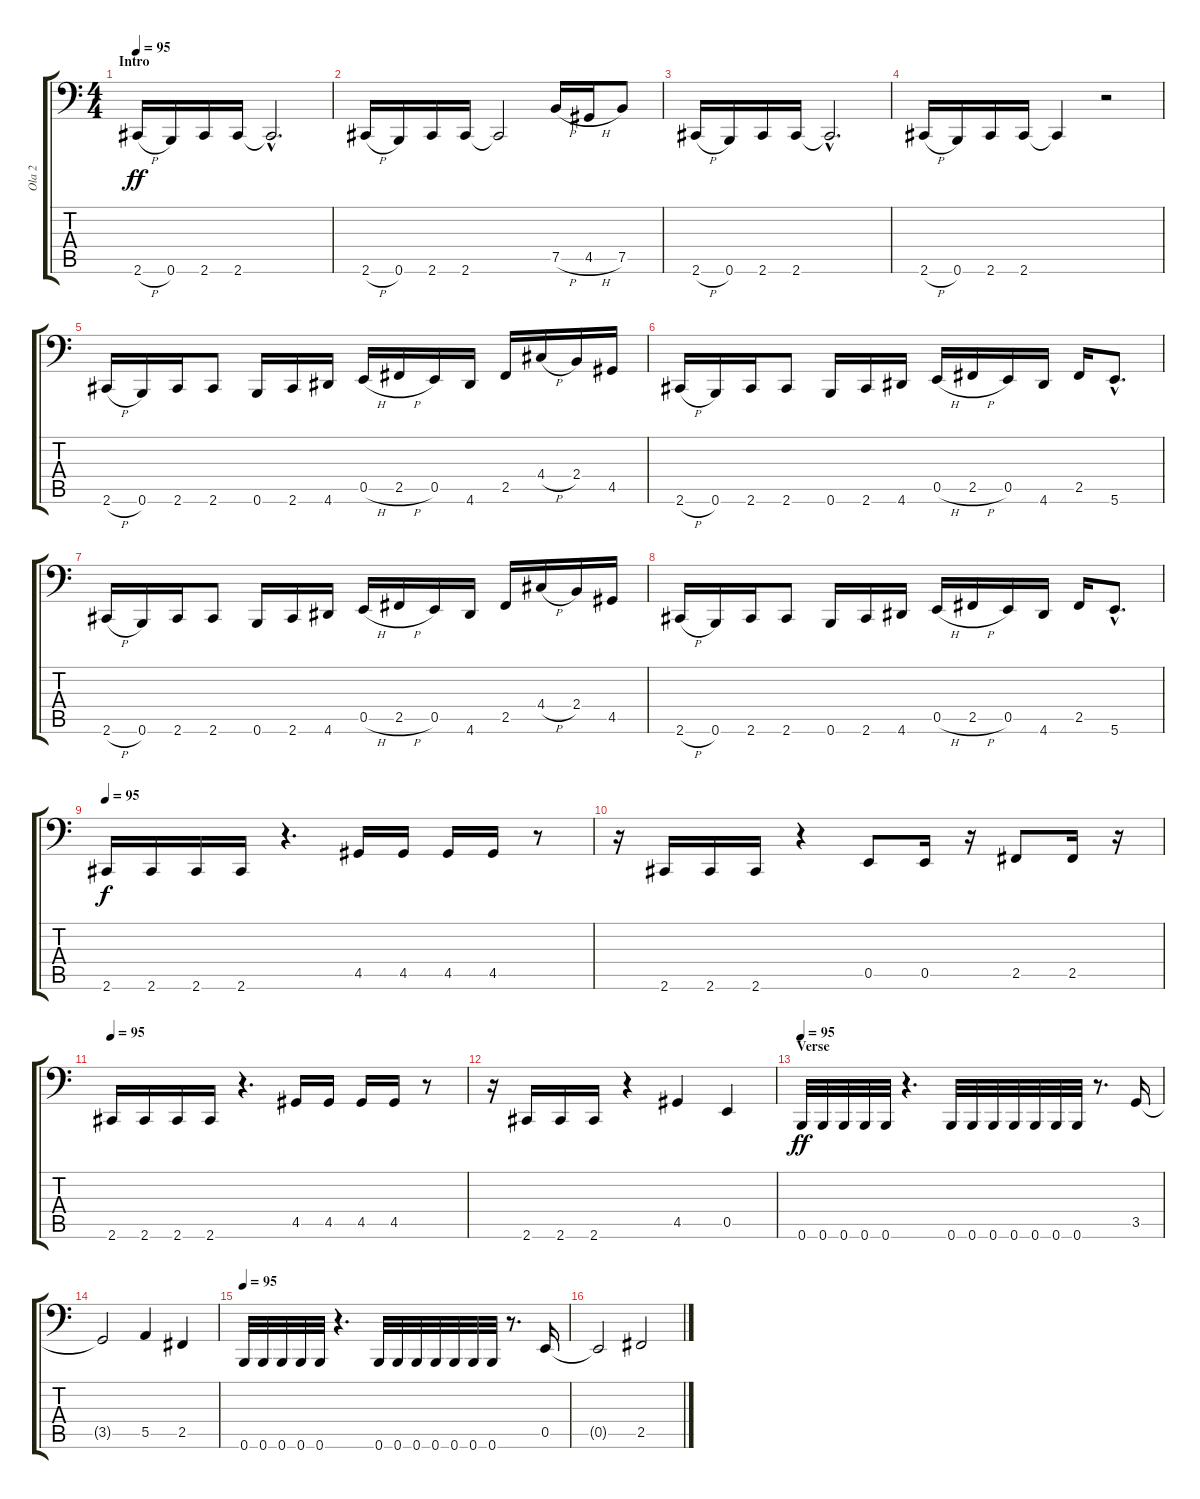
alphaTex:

\track ("Ola 2" "Ola 2") {instrument electricbasspick}
\staff {score tabs}
\tuning (B2 Gb2 D2 A1 E1 B0) {hide}
\ts (4 4)
\section ("" "Intro")
\tempo 95
\clef f4
\ks c
2.6{h}.16{dy ff instrument electricbasspick} 0.6.16 2.6.16 2.6.16 2.6{hac t}.2{d} |
2.6{h}.16 0.6.16 2.6.16 2.6.16 2.6{t}.2 7.5{h}.16 4.5{h}.16 7.5.8 |
2.6{h}.16 0.6.16 2.6.16 2.6.16 2.6{hac t}.2{d} |
2.6{h}.16 0.6.16 2.6.16 2.6.16 2.6{t}.4 r.2 |
2.6{h}.16 0.6.16 2.6.16 2.6.8 0.6.16 2.6.16 4.6.16 0.5{h}.16 2.5{h}.16 0.5.16 4.6.16 2.5.16 4.4{h}.16 2.4.16 4.5.16 |
2.6{h}.16 0.6.16 2.6.16 2.6.8 0.6.16 2.6.16 4.6.16 0.5{h}.16 2.5{h}.16 0.5.16 4.6.16 2.5.16 5.6{hac}.8{d} |
2.6{h}.16 0.6.16 2.6.16 2.6.8 0.6.16 2.6.16 4.6.16 0.5{h}.16 2.5{h}.16 0.5.16 4.6.16 2.5.16 4.4{h}.16 2.4.16 4.5.16 |
2.6{h}.16 0.6.16 2.6.16 2.6.8 0.6.16 2.6.16 4.6.16 0.5{h}.16 2.5{h}.16 0.5.16 4.6.16 2.5.16 5.6{hac}.8{d} |
\tempo 95
2.6.16{dy f} 2.6.16 2.6.16 2.6.16 r.4{d} 4.5.16 4.5.16 4.5.16 4.5.16 r.8 |
r.16 2.6.16 2.6.16 2.6.16 r.4 0.5.8 0.5.16 r.16 2.5.8 2.5.16 r.16 |
\tempo 95
2.6.16 2.6.16 2.6.16 2.6.16 r.4{d} 4.5.16 4.5.16 4.5.16 4.5.16 r.8 |
r.16 2.6.16 2.6.16 2.6.16 r.4 4.5.4 0.5.4 |
\section ("" "Verse")
\tempo 95
0.6.32{dy ff} 0.6.32 0.6.32 0.6.32 0.6.32 r.4{d} 0.6.32 0.6.32 0.6.32 0.6.32 0.6.32 0.6.32 0.6.32 r.8{d} 3.5.16 |
3.5{t}.2 5.5.4 2.5.4 |
\tempo 95
0.6.32 0.6.32 0.6.32 0.6.32 0.6.32 r.4{d} 0.6.32 0.6.32 0.6.32 0.6.32 0.6.32 0.6.32 0.6.32 r.8{d} 0.5.16 |
0.5{t}.2 2.5.2
